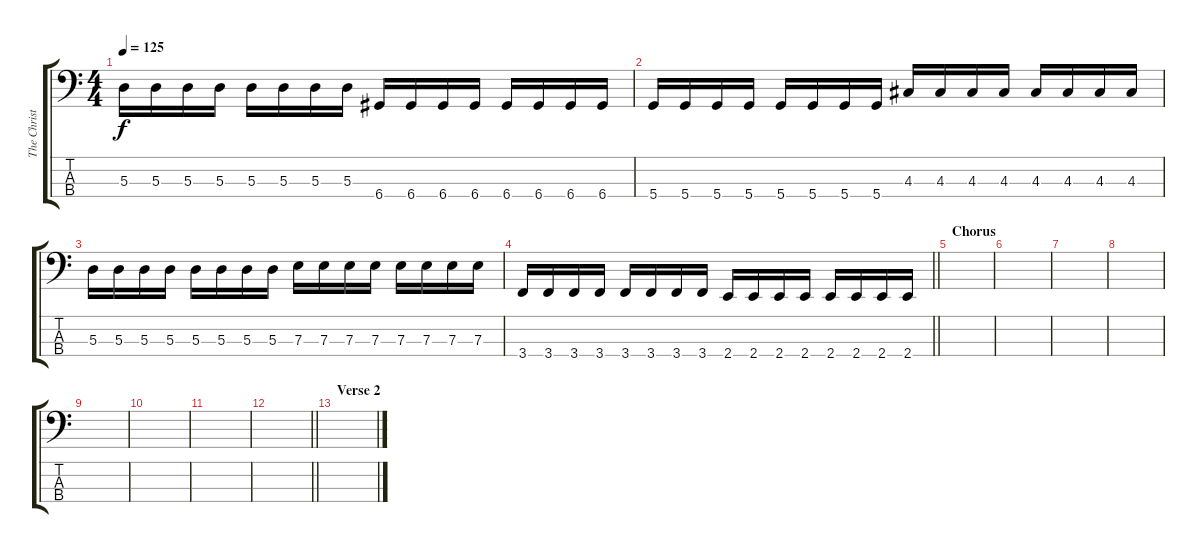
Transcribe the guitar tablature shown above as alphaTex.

\track ("The Christ Bass" "The Christ") {instrument electricbassfinger}
\staff {score tabs}
\tuning (G2 D2 A1 D1) {hide}
\ts (4 4)
\tempo 125
\clef f4
\ks c
5.3.16{dy f} 5.3.16 5.3.16 5.3.16 5.3.16 5.3.16 5.3.16 5.3.16 6.4.16 6.4.16 6.4.16 6.4.16 6.4.16 6.4.16 6.4.16 6.4.16 |
5.4.16 5.4.16 5.4.16 5.4.16 5.4.16 5.4.16 5.4.16 5.4.16 4.3.16 4.3.16 4.3.16 4.3.16 4.3.16 4.3.16 4.3.16 4.3.16 |
5.3.16 5.3.16 5.3.16 5.3.16 5.3.16 5.3.16 5.3.16 5.3.16 7.3.16 7.3.16 7.3.16 7.3.16 7.3.16 7.3.16 7.3.16 7.3.16 |
\barLineRight lightlight
3.4.16 3.4.16 3.4.16 3.4.16 3.4.16 3.4.16 3.4.16 3.4.16 2.4.16 2.4.16 2.4.16 2.4.16 2.4.16 2.4.16 2.4.16 2.4.16 |
\section ("" "Chorus")
|
|
|
|
|
|
|
\barLineRight lightlight
|
\section ("" "Verse 2")
